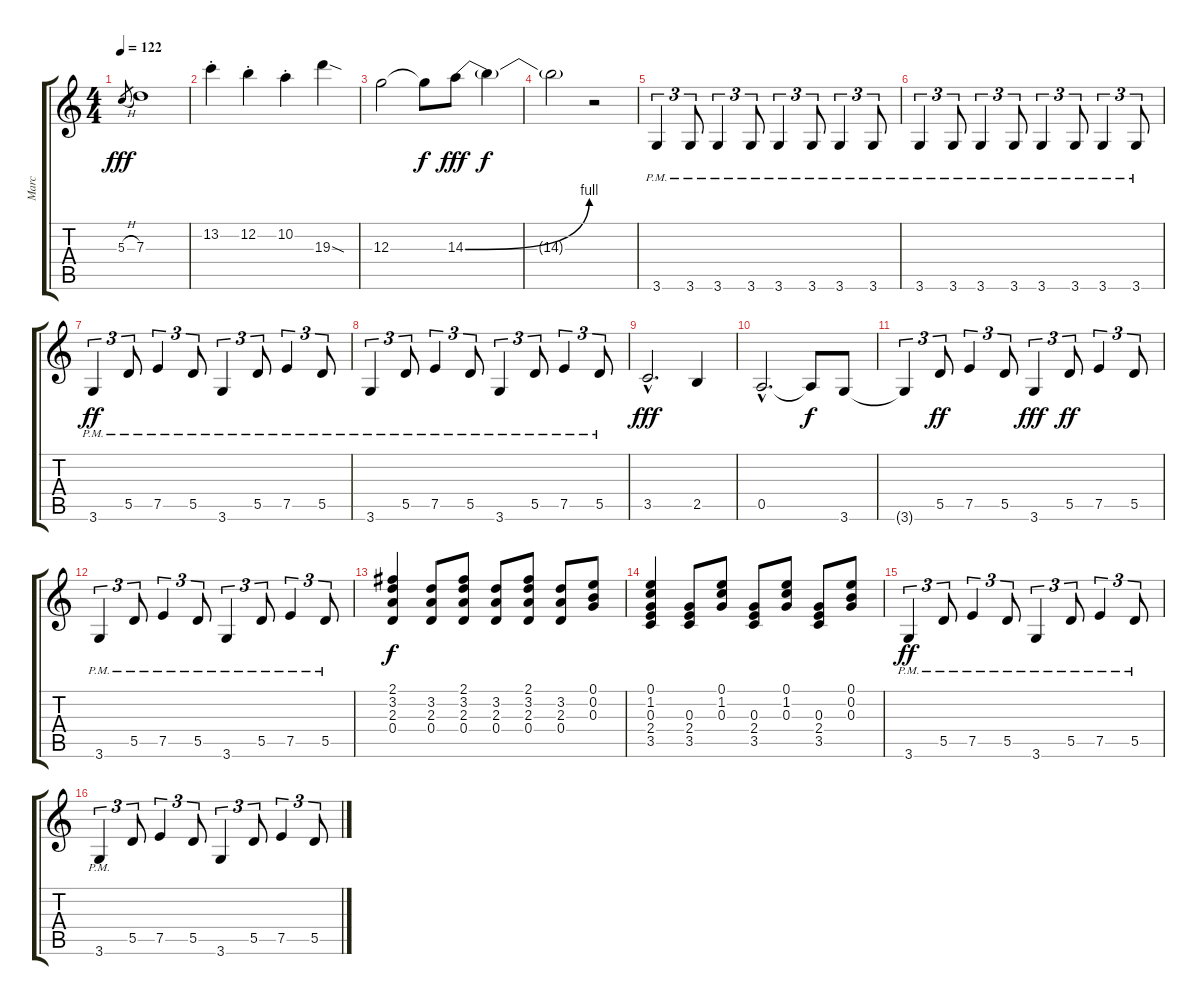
\track ("Marc " "Marc ") {instrument electricguitarclean}
\staff {score tabs}
\tuning (E4 B3 G3 D3 A2 E2) {hide}
\ts (4 4)
\tempo 122
\clef g2
\ks c
5.3{h}.8{gr dy fff} 7.3.1 |
13.2{st}.4 12.2{st}.4 10.2{st}.4 19.3{sod}.4 |
12.3.2 12.3{t}.8{dy f} 14.3{be (bend 0 0 60 4)}.8{dy fff} 14.3{t}.4{dy f} |
14.3{t}.2 r.2 |
3.6{pm}.4{tu (3 2) volume 12 instrument electricguitarclean} 3.6{pm}.8{tu (3 2)} 3.6{pm}.4{tu (3 2)} 3.6{pm}.8{tu (3 2)} 3.6{pm}.4{tu (3 2)} 3.6{pm}.8{tu (3 2)} 3.6{pm}.4{tu (3 2)} 3.6{pm}.8{tu (3 2)} |
3.6{pm}.4{tu (3 2)} 3.6{pm}.8{tu (3 2)} 3.6{pm}.4{tu (3 2)} 3.6{pm}.8{tu (3 2)} 3.6{pm}.4{tu (3 2)} 3.6{pm}.8{tu (3 2)} 3.6{pm}.4{tu (3 2)} 3.6{pm}.8{tu (3 2)} |
3.6{pm}.4{tu (3 2) dy ff} 5.5{pm}.8{tu (3 2)} 7.5{pm}.4{tu (3 2)} 5.5{pm}.8{tu (3 2)} 3.6{pm}.4{tu (3 2)} 5.5{pm}.8{tu (3 2)} 7.5{pm}.4{tu (3 2)} 5.5{pm}.8{tu (3 2)} |
3.6{pm}.4{tu (3 2)} 5.5{pm}.8{tu (3 2)} 7.5{pm}.4{tu (3 2)} 5.5{pm}.8{tu (3 2)} 3.6{pm}.4{tu (3 2)} 5.5{pm}.8{tu (3 2)} 7.5{pm}.4{tu (3 2)} 5.5{pm}.8{tu (3 2)} |
3.5{hac}.2{d dy fff volume 16} 2.5.4 |
0.5{hac}.2{d} 0.5{t}.8{dy f} 3.6.8{volume 12} |
3.6{t}.4{tu (3 2)} 5.5.8{tu (3 2) dy ff} 7.5.4{tu (3 2)} 5.5.8{tu (3 2)} 3.6.4{tu (3 2) dy fff} 5.5.8{tu (3 2) dy ff} 7.5.4{tu (3 2)} 5.5.8{tu (3 2)} |
3.6{pm}.4{tu (3 2)} 5.5{pm}.8{tu (3 2)} 7.5{pm}.4{tu (3 2)} 5.5{pm}.8{tu (3 2)} 3.6{pm}.4{tu (3 2)} 5.5{pm}.8{tu (3 2)} 7.5{pm}.4{tu (3 2)} 5.5{pm}.8{tu (3 2)} |
(2.1 3.2 2.3 0.4).4{dy f volume 10} (3.2 2.3 0.4).8 (2.1 3.2 2.3 0.4).8 (3.2 2.3 0.4).8 (2.1 3.2 2.3 0.4).8 (3.2 2.3 0.4).8 (0.1 0.2 0.3).8 |
(0.1 1.2 0.3 2.4 3.5).4 (0.3 2.4 3.5).8 (0.1 1.2 0.3).8 (0.3 2.4 3.5).8 (0.1 1.2 0.3).8 (0.3 2.4 3.5).8 (0.1 0.2 0.3).8 |
3.6{pm}.4{tu (3 2) dy ff} 5.5{pm}.8{tu (3 2)} 7.5{pm}.4{tu (3 2)} 5.5{pm}.8{tu (3 2)} 3.6{pm}.4{tu (3 2)} 5.5{pm}.8{tu (3 2)} 7.5{pm}.4{tu (3 2)} 5.5{pm}.8{tu (3 2)} |
3.6{pm}.4{tu (3 2)} 5.5.8{tu (3 2)} 7.5.4{tu (3 2)} 5.5.8{tu (3 2)} 3.6.4{tu (3 2)} 5.5.8{tu (3 2)} 7.5.4{tu (3 2)} 5.5.8{tu (3 2)}
